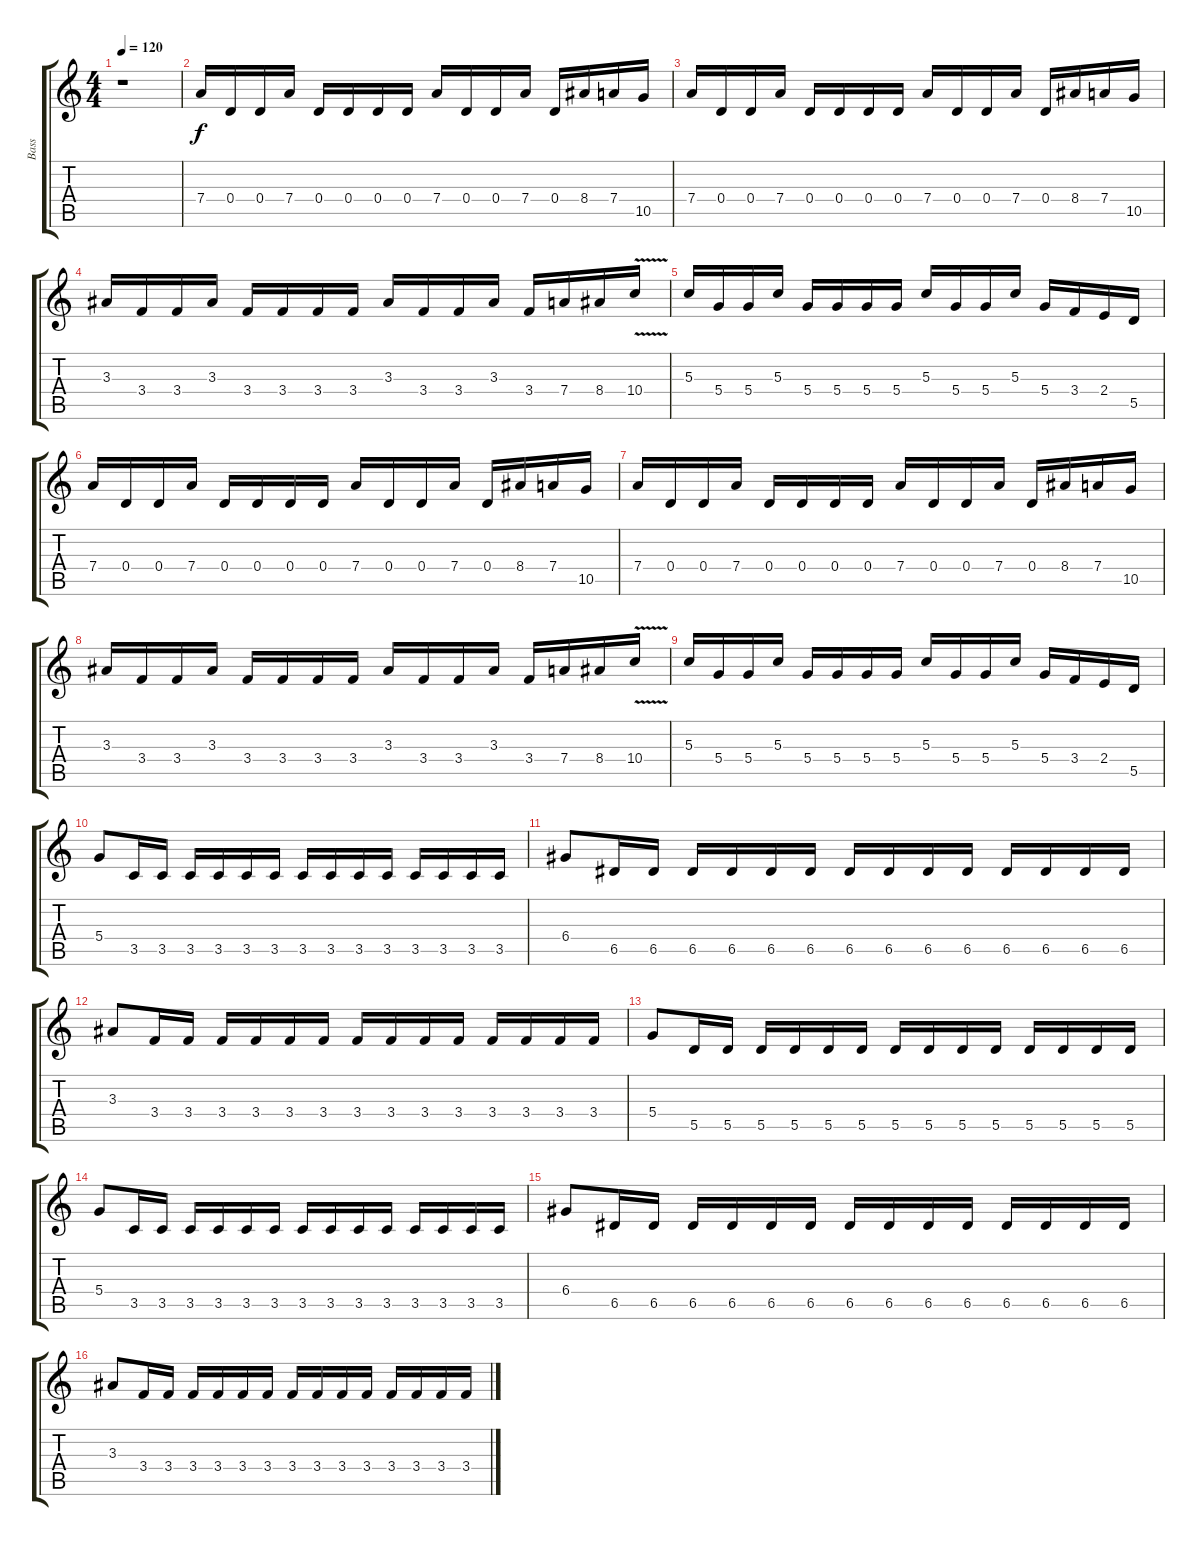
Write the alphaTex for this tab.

\track ("Bass" "Bass") {instrument electricbassfinger}
\staff {score tabs}
\tuning (E4 B3 G3 D3 A2 E2) {hide}
\ts (4 4)
\tempo 120
\clef g2
\ks c
r.1{dy f} |
7.4.16 0.4.16 0.4.16 7.4.16 0.4.16 0.4.16 0.4.16 0.4.16 7.4.16 0.4.16 0.4.16 7.4.16 0.4.16 8.4.16 7.4.16 10.5.16 |
7.4.16 0.4.16 0.4.16 7.4.16 0.4.16 0.4.16 0.4.16 0.4.16 7.4.16 0.4.16 0.4.16 7.4.16 0.4.16 8.4.16 7.4.16 10.5.16 |
3.3.16 3.4.16 3.4.16 3.3.16 3.4.16 3.4.16 3.4.16 3.4.16 3.3.16 3.4.16 3.4.16 3.3.16 3.4.16 7.4.16 8.4.16 10.4{v}.16 |
5.3.16 5.4.16 5.4.16 5.3.16 5.4.16 5.4.16 5.4.16 5.4.16 5.3.16 5.4.16 5.4.16 5.3.16 5.4.16 3.4.16 2.4.16 5.5.16 |
7.4.16 0.4.16 0.4.16 7.4.16 0.4.16 0.4.16 0.4.16 0.4.16 7.4.16 0.4.16 0.4.16 7.4.16 0.4.16 8.4.16 7.4.16 10.5.16 |
7.4.16 0.4.16 0.4.16 7.4.16 0.4.16 0.4.16 0.4.16 0.4.16 7.4.16 0.4.16 0.4.16 7.4.16 0.4.16 8.4.16 7.4.16 10.5.16 |
3.3.16 3.4.16 3.4.16 3.3.16 3.4.16 3.4.16 3.4.16 3.4.16 3.3.16 3.4.16 3.4.16 3.3.16 3.4.16 7.4.16 8.4.16 10.4{v}.16 |
5.3.16 5.4.16 5.4.16 5.3.16 5.4.16 5.4.16 5.4.16 5.4.16 5.3.16 5.4.16 5.4.16 5.3.16 5.4.16 3.4.16 2.4.16 5.5.16 |
5.4.8 3.5.16 3.5.16 3.5.16 3.5.16 3.5.16 3.5.16 3.5.16 3.5.16 3.5.16 3.5.16 3.5.16 3.5.16 3.5.16 3.5.16 |
6.4.8 6.5.16 6.5.16 6.5.16 6.5.16 6.5.16 6.5.16 6.5.16 6.5.16 6.5.16 6.5.16 6.5.16 6.5.16 6.5.16 6.5.16 |
3.3.8 3.4.16 3.4.16 3.4.16 3.4.16 3.4.16 3.4.16 3.4.16 3.4.16 3.4.16 3.4.16 3.4.16 3.4.16 3.4.16 3.4.16 |
5.4.8 5.5.16 5.5.16 5.5.16 5.5.16 5.5.16 5.5.16 5.5.16 5.5.16 5.5.16 5.5.16 5.5.16 5.5.16 5.5.16 5.5.16 |
5.4.8 3.5.16 3.5.16 3.5.16 3.5.16 3.5.16 3.5.16 3.5.16 3.5.16 3.5.16 3.5.16 3.5.16 3.5.16 3.5.16 3.5.16 |
6.4.8 6.5.16 6.5.16 6.5.16 6.5.16 6.5.16 6.5.16 6.5.16 6.5.16 6.5.16 6.5.16 6.5.16 6.5.16 6.5.16 6.5.16 |
3.3.8 3.4.16 3.4.16 3.4.16 3.4.16 3.4.16 3.4.16 3.4.16 3.4.16 3.4.16 3.4.16 3.4.16 3.4.16 3.4.16 3.4.16
